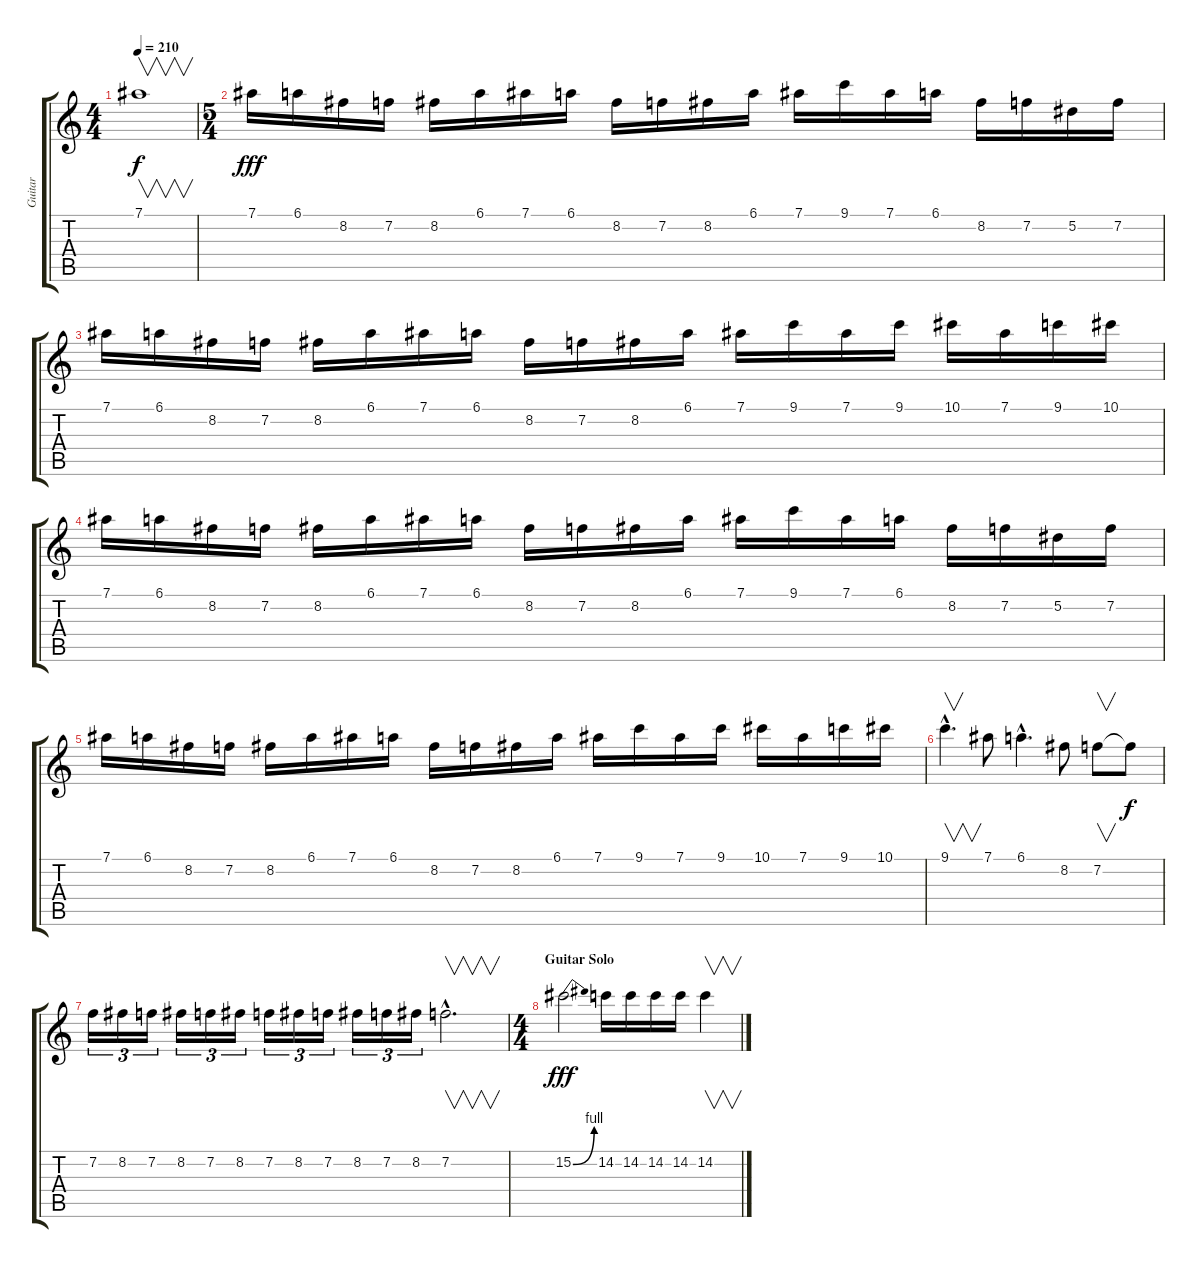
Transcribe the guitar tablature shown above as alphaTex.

\track ("Guitar" "Guitar") {instrument distortionguitar}
\staff {score tabs}
\tuning (Eb4 Bb3 Gb3 Db3 Ab2 Eb2) {hide}
\ts (4 4)
\tempo 210
\clef g2
\ks c
7.1.1{v dy f} |
\ts (5 4)
7.1.16{dy fff} 6.1.16 8.2.16 7.2.16 8.2.16 6.1.16 7.1.16 6.1.16 8.2.16 7.2.16 8.2.16 6.1.16 7.1.16 9.1.16 7.1.16 6.1.16 8.2.16 7.2.16 5.2.16 7.2.16 |
7.1.16 6.1.16 8.2.16 7.2.16 8.2.16 6.1.16 7.1.16 6.1.16 8.2.16 7.2.16 8.2.16 6.1.16 7.1.16 9.1.16 7.1.16 9.1.16 10.1.16 7.1.16 9.1.16 10.1.16 |
7.1.16 6.1.16 8.2.16 7.2.16 8.2.16 6.1.16 7.1.16 6.1.16 8.2.16 7.2.16 8.2.16 6.1.16 7.1.16 9.1.16 7.1.16 6.1.16 8.2.16 7.2.16 5.2.16 7.2.16 |
7.1.16 6.1.16 8.2.16 7.2.16 8.2.16 6.1.16 7.1.16 6.1.16 8.2.16 7.2.16 8.2.16 6.1.16 7.1.16 9.1.16 7.1.16 9.1.16 10.1.16 7.1.16 9.1.16 10.1.16 |
9.1{hac}.4{v d} 7.1.8 6.1{hac}.4{d} 8.2.8 7.2.8{v} 7.2{t}.8{dy f} |
7.2.16{tu (3 2)} 8.2.16{tu (3 2)} 7.2.16{tu (3 2)} 8.2.16{tu (3 2)} 7.2.16{tu (3 2)} 8.2.16{tu (3 2)} 7.2.16{tu (3 2)} 8.2.16{tu (3 2)} 7.2.16{tu (3 2)} 8.2.16{tu (3 2)} 7.2.16{tu (3 2)} 8.2.16{tu (3 2)} 7.2{hac}.2{v d} |
\ts (4 4)
\section ("" "Guitar Solo")
15.2{be (bend 0 0 60 4)}.2{dy fff} 14.2.16 14.2.16 14.2.16 14.2.16 14.2.4{v}
